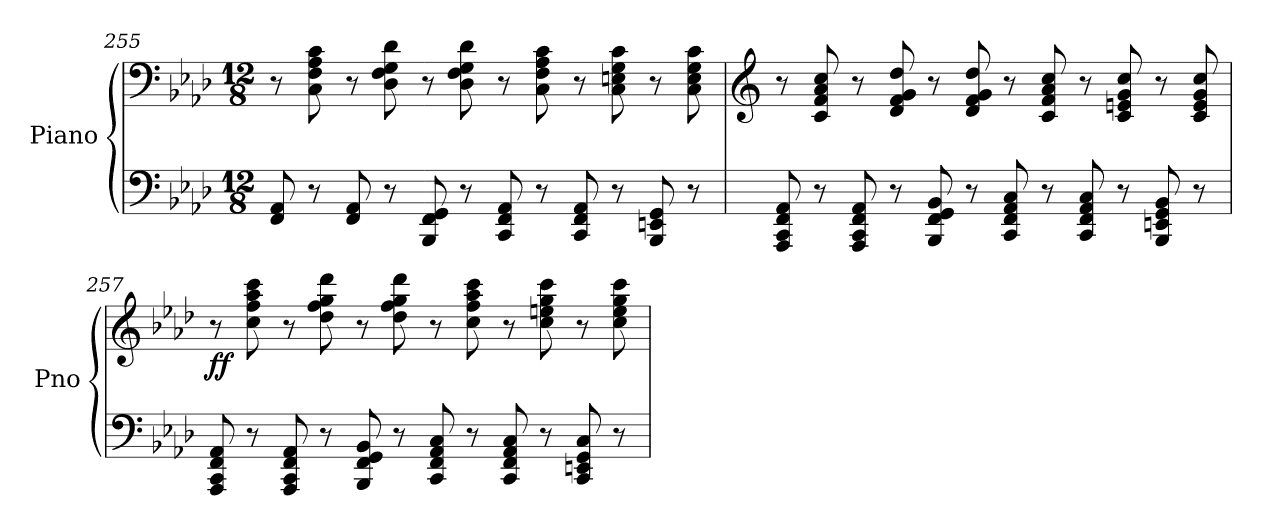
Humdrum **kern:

**kern	**kern	**dynam
*part1	*part1	*part1
*staff2	*staff1	*staff1/2
*I"Piano	*	*
*I'Pno	*	*
!!LO:LB:g=z
*clefF4	*clefF4	*
*k[b-e-a-d-]	*k[b-e-a-d-]	*
*M12/8	*M12/8	*
=255	=255	=255
!	!	!LO:DY:b
8FF/ 8AA-/	8r	other-dynamics
8r	8C\ 8F\ 8A-\ 8c\	.
8FF/ 8AA-/	8r	.
8r	8D-\ 8F\ 8G\ 8d-\	.
8BBB-/ 8FF/ 8GG/	8r	.
8r	8D-\ 8F\ 8G\ 8d-\	.
8CC/ 8FF/ 8AA-/	8r	.
8r	8C\ 8F\ 8A-\ 8c\	.
8CC/ 8FF/ 8AA-/	8r	.
8r	8C\ 8En\ 8G\ 8c\	.
8BBB-/ 8EEn/ 8GG/	8r	.
8r	8C\ 8E\ 8G\ 8c\	.
!!LO:LB:g=z
=256	=256	=256
*	*clefG2	*
8AAA-/ 8CC/ 8FF/ 8AA-/	8r	.
8r	8c/ 8f/ 8a-/ 8cc/	.
8AAA-/ 8CC/ 8FF/ 8AA-/	8r	.
8r	8d-/ 8f/ 8g/ 8dd-/	.
8BBB-/ 8FF/ 8GG/ 8BB-/	8r	.
8r	8d-/ 8f/ 8g/ 8dd-/	.
8CC/ 8FF/ 8AA-/ 8C/	8r	.
8r	8c/ 8f/ 8a-/ 8cc/	.
8CC/ 8FF/ 8AA-/ 8C/	8r	.
8r	8c/ 8en/ 8g/ 8cc/	.
8BBB-/ 8EEn/ 8GG/ 8BB-/	8r	.
8r	8c/ 8e/ 8g/ 8cc/	.
=257	=257	=257
!	!	!LO:DY:b
8AAA-/ 8CC/ 8FF/ 8AA-/	8r	ff
8r	8cc\ 8ff\ 8aa-\ 8ccc\	.
8AAA-/ 8CC/ 8FF/ 8AA-/	8r	.
8r	8dd-\ 8ff\ 8gg\ 8ddd-\	.
8BBB-/ 8FF/ 8GG/ 8BB-/	8r	.
8r	8dd-\ 8ff\ 8gg\ 8ddd-\	.
8CC/ 8FF/ 8AA-/ 8C/	8r	.
8r	8cc\ 8ff\ 8aa-\ 8ccc\	.
8CC/ 8FF/ 8AA-/ 8C/	8r	.
8r	8cc\ 8een\ 8gg\ 8ccc\	.
8CC/ 8EEn/ 8GG/ 8C/	8r	.
8r	8cc\ 8ee\ 8gg\ 8ccc\	.
=	=	=
*-	*-	*-
